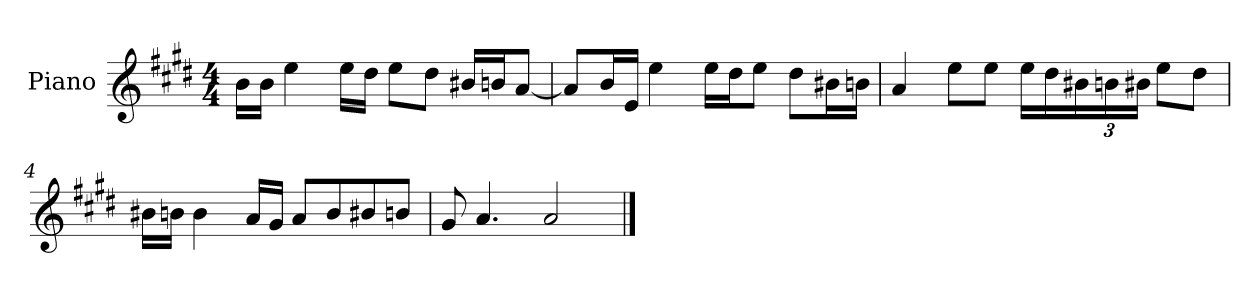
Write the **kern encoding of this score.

**kern
*part1
*staff1
*I"Piano
*I'P-no
*clefG2
*k[f#c#g#d#]
*M4/4
*MM90
=1
16b\LL
16b\JJ
4ee\
16ee\LL
16dd#\JJ
8ee\L
8dd#\J
16b#X/LL
16bn/J
[8a/J
=2
8a/L]
16b/L
16e/JJ
4ee\
16ee\LL
16dd#\J
8ee\J
8dd#\L
16b#X\L
16bn\JJ
=3
4a/
8ee\L
8ee\J
16ee\LL
16dd#\
*Xbrackettup
24b#X\
24bn\
24b#X\JJ
8ee\L
8dd#\J
!!LO:LB:g=z
=4
16b#X\LL
16bn\JJ
4b\
16a/LL
16g#/JJ
8a/L
8b/
8b#X/
8bn/J
=5
8g#/
4.a/
2a/
==
*-
